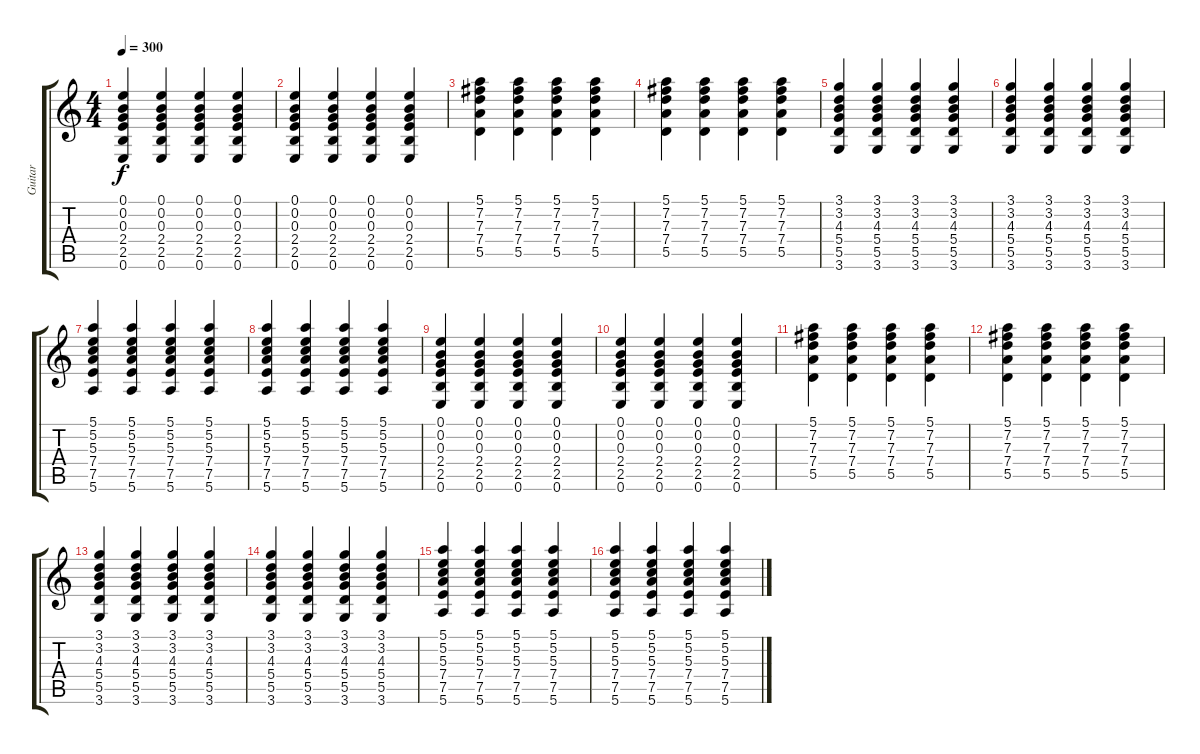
\track ("Guitar" "Guitar") {instrument overdrivenguitar}
\staff {score tabs}
\tuning (E4 B3 G3 D3 A2 E2) {hide}
\ts (4 4)
\tempo 300
\clef g2
\ks c
(0.1 0.2 0.3 2.4 2.5 0.6).4{dy f} (0.1 0.2 0.3 2.4 2.5 0.6).4 (0.1 0.2 0.3 2.4 2.5 0.6).4 (0.1 0.2 0.3 2.4 2.5 0.6).4 |
(0.1 0.2 0.3 2.4 2.5 0.6).4 (0.1 0.2 0.3 2.4 2.5 0.6).4 (0.1 0.2 0.3 2.4 2.5 0.6).4 (0.1 0.2 0.3 2.4 2.5 0.6).4 |
(5.1 7.2 7.3 7.4 5.5).4 (5.1 7.2 7.3 7.4 5.5).4 (5.1 7.2 7.3 7.4 5.5).4 (5.1 7.2 7.3 7.4 5.5).4 |
(5.1 7.2 7.3 7.4 5.5).4 (5.1 7.2 7.3 7.4 5.5).4 (5.1 7.2 7.3 7.4 5.5).4 (5.1 7.2 7.3 7.4 5.5).4 |
(3.1 3.2 4.3 5.4 5.5 3.6).4 (3.1 3.2 4.3 5.4 5.5 3.6).4 (3.1 3.2 4.3 5.4 5.5 3.6).4 (3.1 3.2 4.3 5.4 5.5 3.6).4 |
(3.1 3.2 4.3 5.4 5.5 3.6).4 (3.1 3.2 4.3 5.4 5.5 3.6).4 (3.1 3.2 4.3 5.4 5.5 3.6).4 (3.1 3.2 4.3 5.4 5.5 3.6).4 |
(5.1 5.2 5.3 7.4 7.5 5.6).4 (5.1 5.2 5.3 7.4 7.5 5.6).4 (5.1 5.2 5.3 7.4 7.5 5.6).4 (5.1 5.2 5.3 7.4 7.5 5.6).4 |
(5.1 5.2 5.3 7.4 7.5 5.6).4 (5.1 5.2 5.3 7.4 7.5 5.6).4 (5.1 5.2 5.3 7.4 7.5 5.6).4 (5.1 5.2 5.3 7.4 7.5 5.6).4 |
(0.1 0.2 0.3 2.4 2.5 0.6).4 (0.1 0.2 0.3 2.4 2.5 0.6).4 (0.1 0.2 0.3 2.4 2.5 0.6).4 (0.1 0.2 0.3 2.4 2.5 0.6).4 |
(0.1 0.2 0.3 2.4 2.5 0.6).4 (0.1 0.2 0.3 2.4 2.5 0.6).4 (0.1 0.2 0.3 2.4 2.5 0.6).4 (0.1 0.2 0.3 2.4 2.5 0.6).4 |
(5.1 7.2 7.3 7.4 5.5).4 (5.1 7.2 7.3 7.4 5.5).4 (5.1 7.2 7.3 7.4 5.5).4 (5.1 7.2 7.3 7.4 5.5).4 |
(5.1 7.2 7.3 7.4 5.5).4 (5.1 7.2 7.3 7.4 5.5).4 (5.1 7.2 7.3 7.4 5.5).4 (5.1 7.2 7.3 7.4 5.5).4 |
(3.1 3.2 4.3 5.4 5.5 3.6).4 (3.1 3.2 4.3 5.4 5.5 3.6).4 (3.1 3.2 4.3 5.4 5.5 3.6).4 (3.1 3.2 4.3 5.4 5.5 3.6).4 |
(3.1 3.2 4.3 5.4 5.5 3.6).4 (3.1 3.2 4.3 5.4 5.5 3.6).4 (3.1 3.2 4.3 5.4 5.5 3.6).4 (3.1 3.2 4.3 5.4 5.5 3.6).4 |
(5.1 5.2 5.3 7.4 7.5 5.6).4 (5.1 5.2 5.3 7.4 7.5 5.6).4 (5.1 5.2 5.3 7.4 7.5 5.6).4 (5.1 5.2 5.3 7.4 7.5 5.6).4 |
(5.1 5.2 5.3 7.4 7.5 5.6).4 (5.1 5.2 5.3 7.4 7.5 5.6).4 (5.1 5.2 5.3 7.4 7.5 5.6).4 (5.1 5.2 5.3 7.4 7.5 5.6).4
